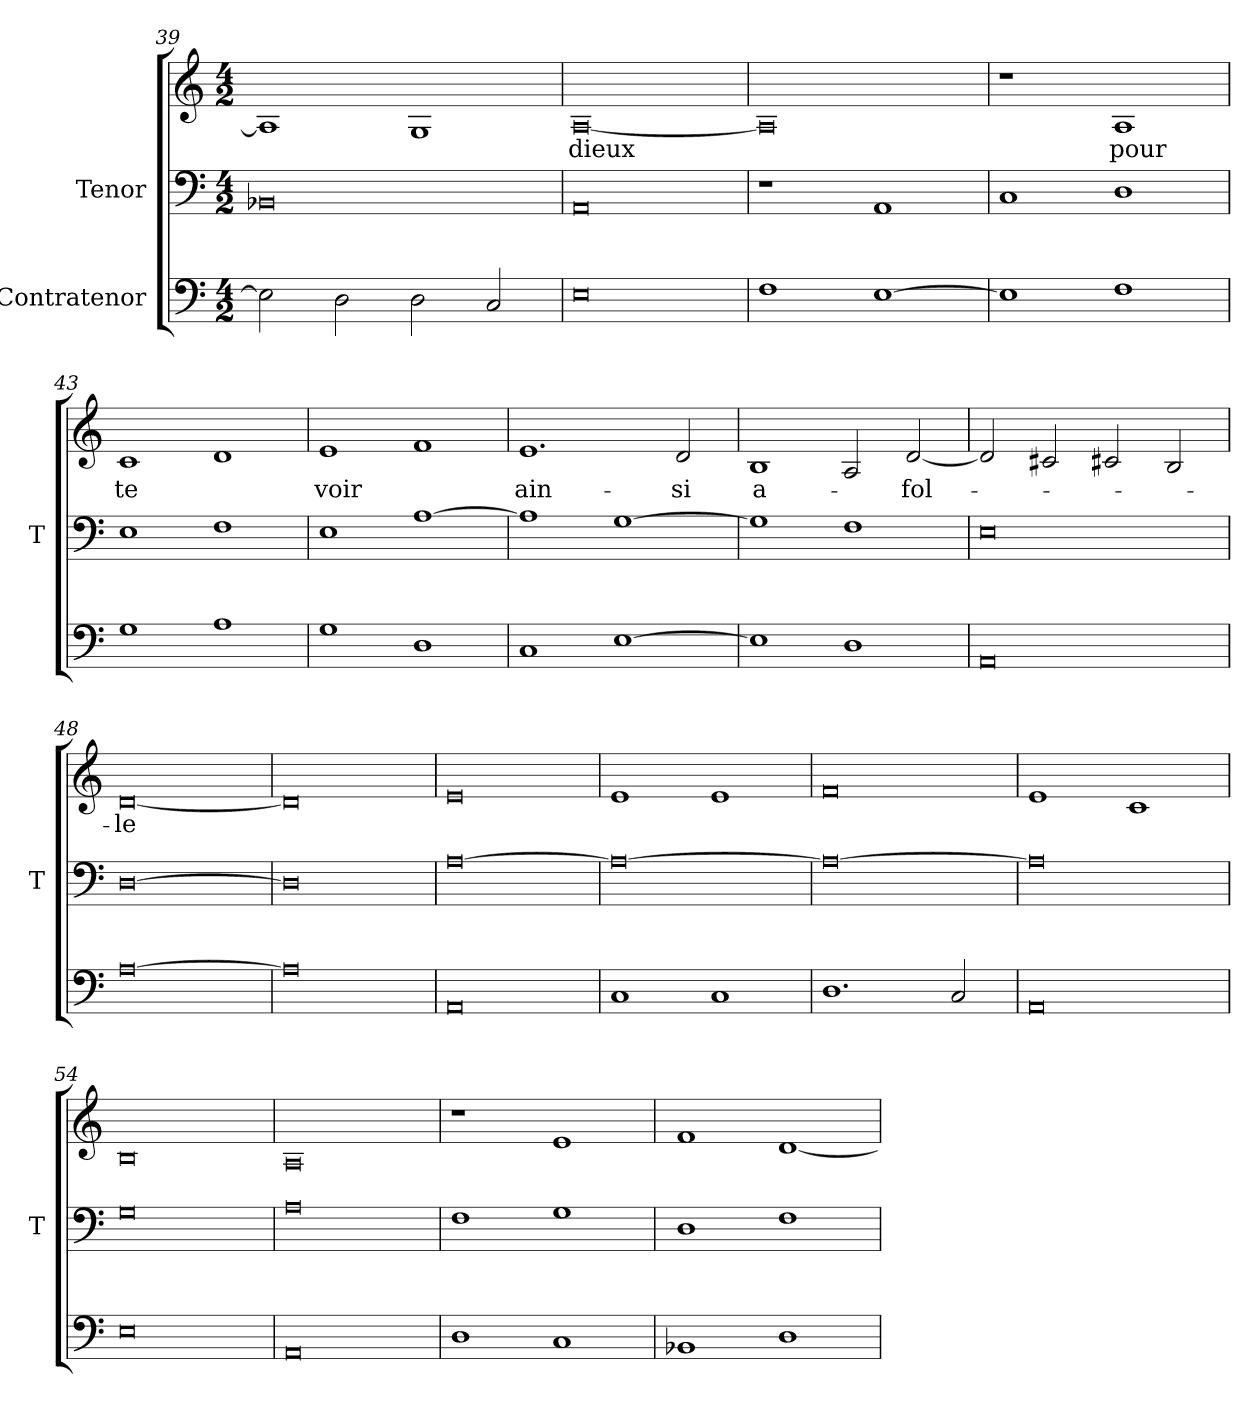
**kern	**kern	**kern	**text
*part3	*part2	*part1	*part1
*staff3	*staff2	*staff1	*staff1
*I"Contratenor	*I"Tenor	*	*
*	*I'T	*	*
*clefF4	*clefF4	*clefG2	*
*M4/2	*M4/2	*M4/2	*
=39	=39	=39	=39
2E]	0BB-X	1A]	.
2D	.	.	.
2D	.	1G	.
2C	.	.	.
=40	=40	=40	=40
0E	0AA	[0A	-dieux
=41	=41	=41	=41
1F	1r	0A]	.
[1E	1AA	.	.
=42	=42	=42	=42
1E]	1C	1r	.
1F	1D	1A	-pour
=43	=43	=43	=43
1G	1E	1c	-te
1A	1F	1d	.
=44	=44	=44	=44
1G	1E	1e	-voir
1D	[1A	1f	.
=45	=45	=45	=45
1C	1A]	1.e	ain-
[1E	[1G	.	.
.	.	2d	-si
=46	=46	=46	=46
1E]	1G]	1B	a-
1D	1F	2A	.
.	.	[2d	-fol-
=47	=47	=47	=47
0AA	0E	2d]	.
.	.	2c#X	.
.	.	2c#X	.
.	.	2B	.
=48	=48	=48	=48
[0A	[0D	[0d	-le
=49	=49	=49	=49
0A]	0D]	0d]	.
=50	=50	=50	=50
0AA	[0A	0e	.
=51	=51	=51	=51
1C	0A_	1e	.
1C	.	1e	.
=52	=52	=52	=52
1.D	0A_	0f	.
2C	.	.	.
=53	=53	=53	=53
0AA	0A]	1e	.
.	.	1c	.
=54	=54	=54	=54
0E	0G	0B	.
=55	=55	=55	=55
0AA	0A	0A	.
=56	=56	=56	=56
1D	1F	1r	.
1C	1G	1e	.
=57	=57	=57	=57
1BB-X	1D	1f	.
1D	1F	[1d	.
=	=	=	=
*-	*-	*-	*-
